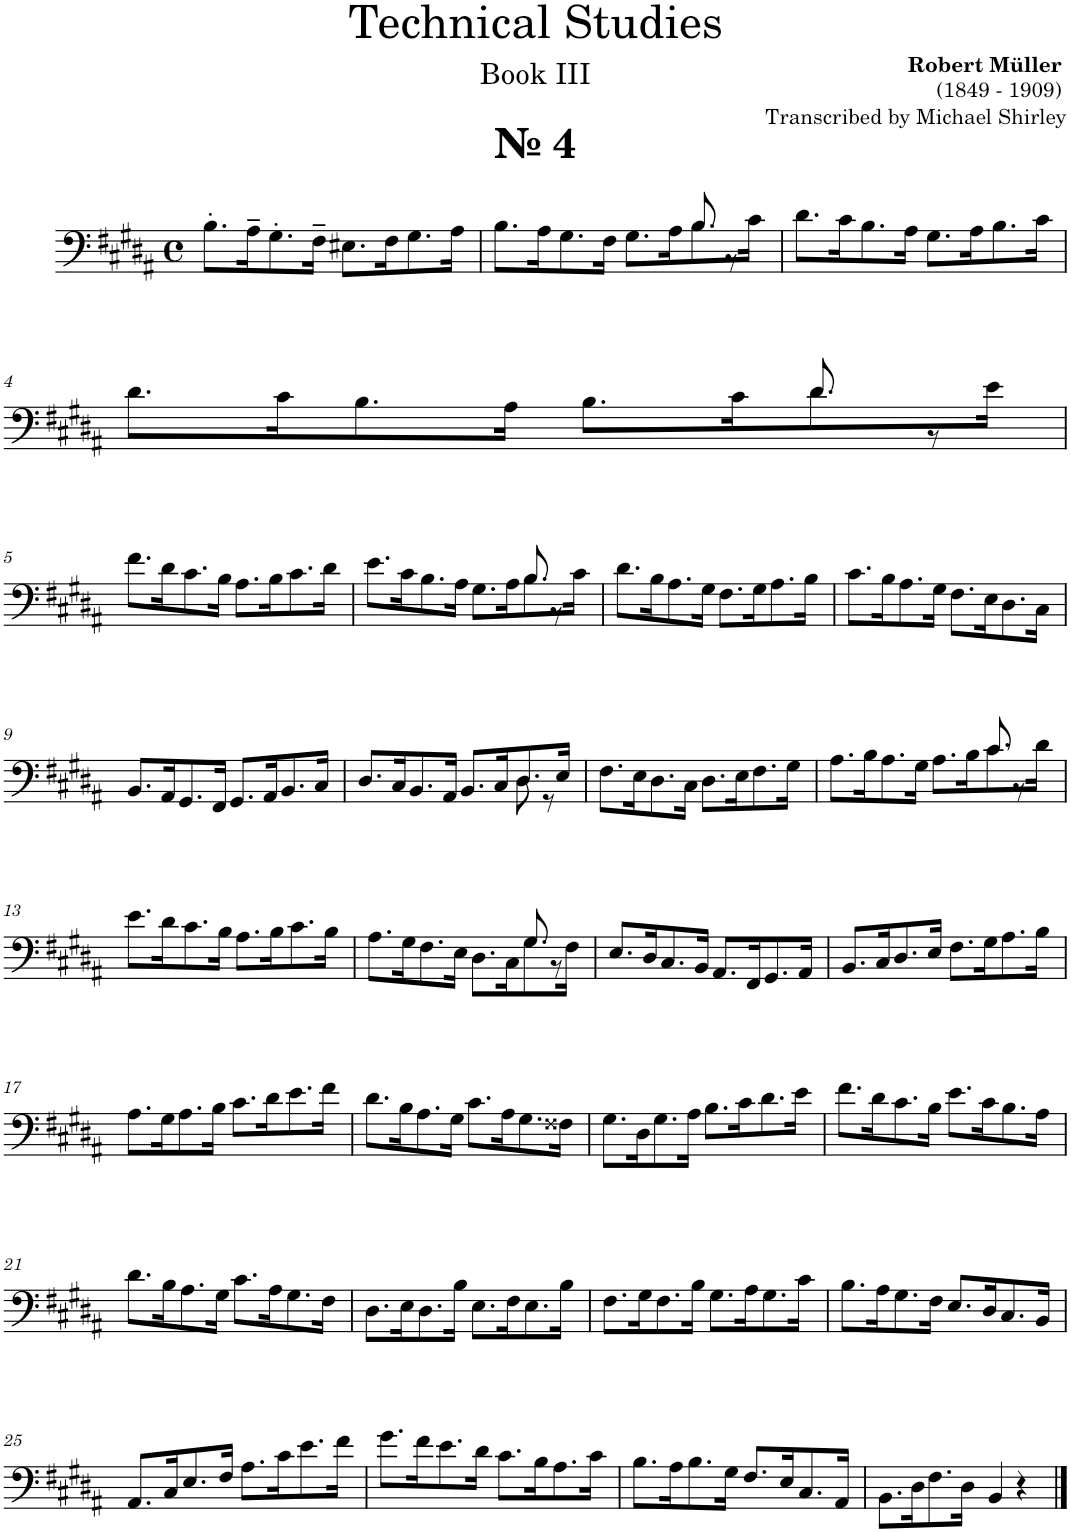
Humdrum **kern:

**kern
*part1
*staff1
*I"Trombone
*I'Tbn.
*clefF4
*k[f#c#g#d#a#]
*M4/4
*met(c)
=1
!LO:TX:a:B:t=№ 4
8.B'\L
16A#~\K
8.G#'\
16F#~\Jk
8.E#X\L
16F#\K
8.G#\
16A#\Jk
=2
*^
8.B\L	2.ryy
16A#\K	.
8.G#\	.
16F#\Jk	.
8.G#\L	.
16A#\K	.
8.B\	8B/
.	8r
16c#\Jk	.
*v	*v
=3
8.d#\L
16c#\K
8.B\
16A#\Jk
8.G#\L
16A#\K
8.B\
16c#\Jk
!!LO:LB:g=z
=4
*^
8.d#\L	2.ryy
16c#\K	.
8.B\	.
16A#\Jk	.
8.B\L	.
16c#\K	.
8.d#\	8d#/
.	8r
16e\Jk	.
*v	*v
!!LO:LB:g=z
=5
8.f#\L
16d#\K
8.c#\
16B\Jk
8.A#\L
16B\K
8.c#\
16d#\Jk
=6
*^
8.e\L	2.ryy
16c#\K	.
8.B\	.
16A#\Jk	.
8.G#\L	.
16A#\K	.
8.B\	8B/
.	8r
16c#\Jk	.
*v	*v
=7
8.d#\L
16B\K
8.A#\
16G#\Jk
8.F#\L
16G#\K
8.A#\
16B\Jk
=8
8.c#\L
16B\K
8.A#\
16G#\Jk
8.F#\L
16E\K
8.D#\
16C#\Jk
!!LO:LB:g=z
=9
8.BB/L
16AA#/K
8.GG#/
16FF#/Jk
8.GG#/L
16AA#/K
8.BB/
16C#/Jk
=10
*^
8.D#/L	2.ryy
16C#/K	.
8.BB/	.
16AA#/Jk	.
8.BB/L	.
16C#/K	.
8.D#/	8D#\
.	8r
16E/Jk	.
*v	*v
=11
8.F#\L
16E\K
8.D#\
16C#\Jk
8.D#\L
16E\K
8.F#\
16G#\Jk
=12
*^
8.A#\L	2.ryy
16B\K	.
8.A#\	.
16G#\Jk	.
8.A#\L	.
16B\K	.
8.c#\	8c#/
.	8r
16d#\Jk	.
*v	*v
!!LO:LB:g=z
=13
8.e\L
16d#\K
8.c#\
16B\Jk
8.A#\L
16B\K
8.c#\
16B\Jk
=14
*^
8.A#\L	2.ryy
16G#\K	.
8.F#\	.
16E\Jk	.
8.D#\L	.
16C#\K	.
8.G#\	8G#/
.	8r
16F#\Jk	.
*v	*v
=15
8.E/L
16D#/K
8.C#/
16BB/Jk
8.AA#/L
16FF#/K
8.GG#/
16AA#/Jk
=16
8.BB/L
16C#/K
8.D#/
16E/Jk
8.F#\L
16G#\K
8.A#\
16B\Jk
!!LO:LB:g=z
=17
8.A#\L
16G#\K
8.A#\
16B\Jk
8.c#\L
16d#\K
8.e\
16f#\Jk
=18
8.d#\L
16B\K
8.A#\
16G#\Jk
8.c#\L
16A#\K
8.G#\
16F##X\Jk
=19
8.G#\L
16D#\K
8.G#\
16A#\Jk
8.B\L
16c#\K
8.d#\
16e\Jk
=20
8.f#\L
16d#\K
8.c#\
16B\Jk
8.e\L
16c#\K
8.B\
16A#\Jk
!!LO:LB:g=z
=21
8.d#\L
16B\K
8.A#\
16G#\Jk
8.c#\L
16A#\K
8.G#\
16F#\Jk
=22
8.D#\L
16E\K
8.D#\
16B\Jk
8.E\L
16F#\K
8.E\
16B\Jk
=23
8.F#\L
16G#\K
8.F#\
16B\Jk
8.G#\L
16A#\K
8.G#\
16c#\Jk
=24
8.B\L
16A#\K
8.G#\
16F#\Jk
8.E/L
16D#/K
8.C#/
16BB/Jk
!!LO:LB:g=z
=25
8.AA#/L
16C#/K
8.E/
16F#/Jk
8.A#\L
16c#\K
8.e\
16f#\Jk
=26
8.g#\L
16f#\K
8.e\
16d#\Jk
8.c#\L
16B\K
8.A#\
16c#\Jk
=27
8.B\L
16A#\K
8.B\
16G#\Jk
8.F#/L
16E/K
8.C#/
16AA#/Jk
=28
8.BB\L
16D#\K
8.F#\
16D#\Jk
4BB/
4r
==
*-
